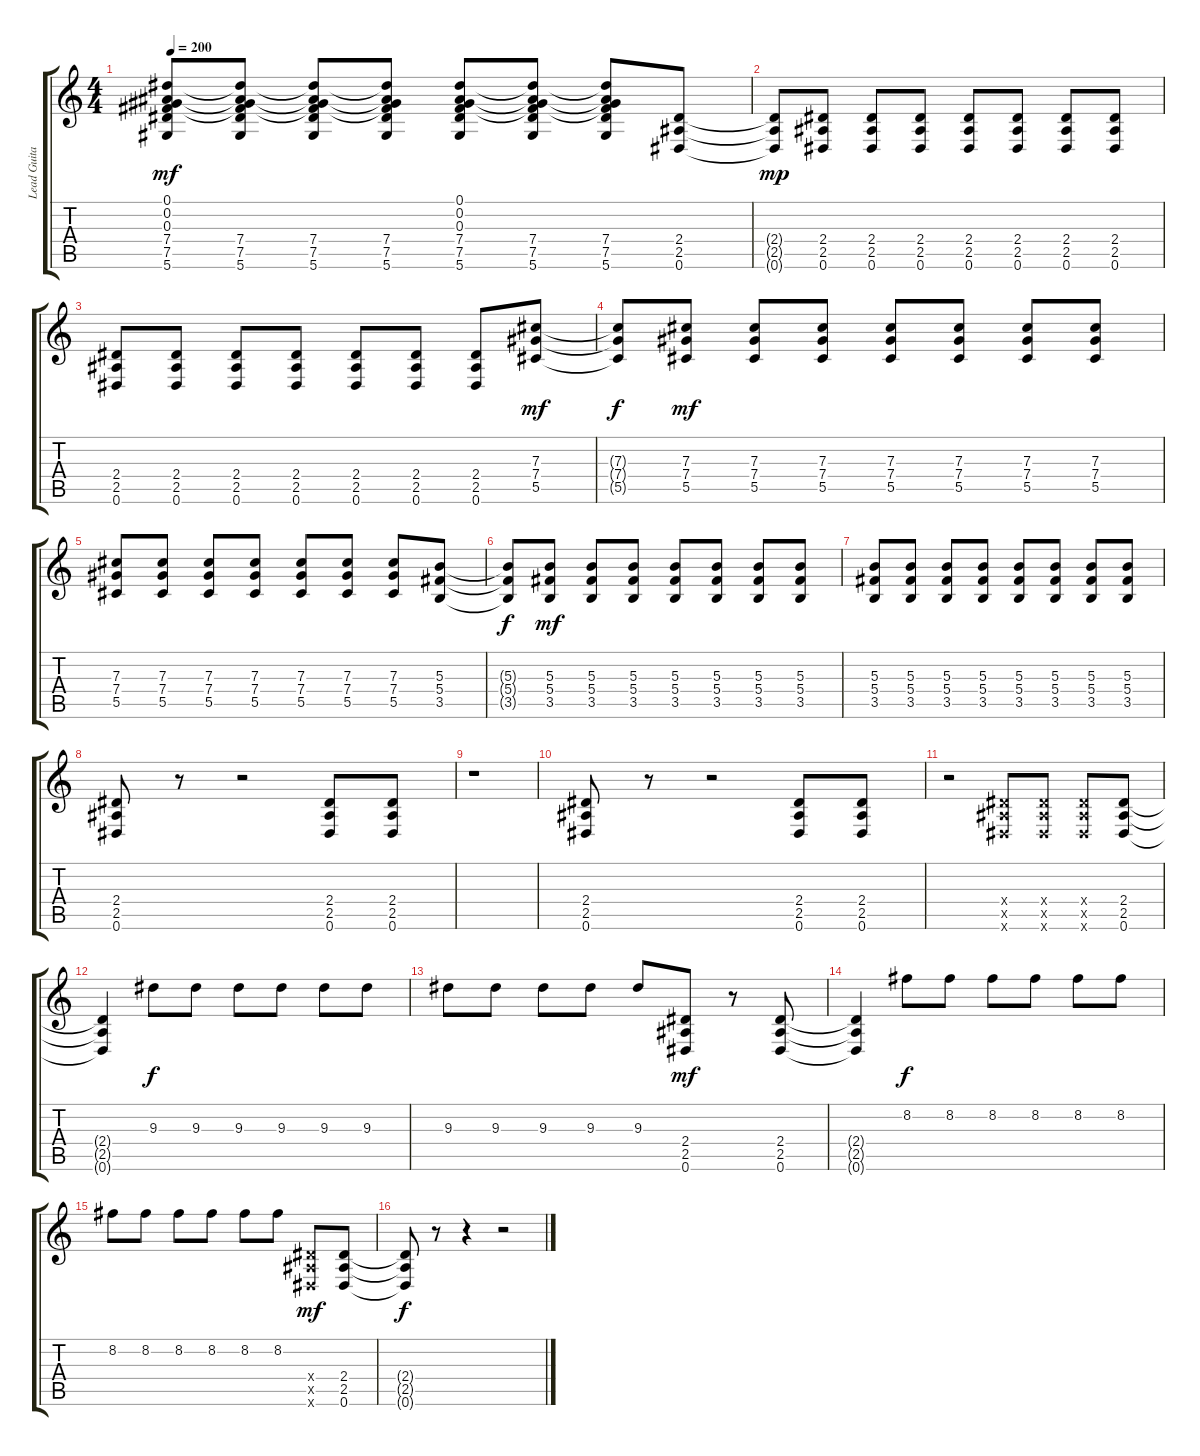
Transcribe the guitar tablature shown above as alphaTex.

\track ("Lead Guitar" "Lead Guita") {instrument distortionguitar}
\staff {score tabs}
\tuning (Eb4 Bb3 Gb3 Db3 Ab2 Eb2) {hide}
\ts (4 4)
\tempo 200
\clef g2
\ks c
(0.1 0.2 0.3 7.4 7.5 5.6).8{dy mf} (0.1{t} 0.2{t} 0.3{t} 7.4 7.5 5.6).8 (0.1{t} 0.2{t} 0.3{t} 7.4 7.5 5.6).8 (0.1{t} 0.2{t} 0.3{t} 7.4 7.5 5.6).8 (0.1 0.2 0.3 7.4 7.5 5.6).8 (0.1{t} 0.2{t} 0.3{t} 7.4 7.5 5.6).8 (0.1{t} 0.2{t} 0.3{t} 7.4 7.5 5.6).8 (2.4 2.5 0.6).8 |
(2.4{t} 2.5{t} 0.6{t}).8{dy mp} (2.4 2.5 0.6).8 (2.4 2.5 0.6).8 (2.4 2.5 0.6).8 (2.4 2.5 0.6).8 (2.4 2.5 0.6).8 (2.4 2.5 0.6).8 (2.4 2.5 0.6).8 |
(2.4 2.5 0.6).8 (2.4 2.5 0.6).8 (2.4 2.5 0.6).8 (2.4 2.5 0.6).8 (2.4 2.5 0.6).8 (2.4 2.5 0.6).8 (2.4 2.5 0.6).8 (7.3 7.4 5.5).8{dy mf} |
(7.3{t} 7.4{t} 5.5{t}).8{dy f} (7.3 7.4 5.5).8{dy mf} (7.3 7.4 5.5).8 (7.3 7.4 5.5).8 (7.3 7.4 5.5).8 (7.3 7.4 5.5).8 (7.3 7.4 5.5).8 (7.3 7.4 5.5).8 |
(7.3 7.4 5.5).8 (7.3 7.4 5.5).8 (7.3 7.4 5.5).8 (7.3 7.4 5.5).8 (7.3 7.4 5.5).8 (7.3 7.4 5.5).8 (7.3 7.4 5.5).8 (5.3 5.4 3.5).8 |
(5.3{t} 5.4{t} 3.5{t}).8{dy f} (5.3 5.4 3.5).8{dy mf} (5.3 5.4 3.5).8 (5.3 5.4 3.5).8 (5.3 5.4 3.5).8 (5.3 5.4 3.5).8 (5.3 5.4 3.5).8 (5.3 5.4 3.5).8 |
(5.3 5.4 3.5).8 (5.3 5.4 3.5).8 (5.3 5.4 3.5).8 (5.3 5.4 3.5).8 (5.3 5.4 3.5).8 (5.3 5.4 3.5).8 (5.3 5.4 3.5).8 (5.3 5.4 3.5).8 |
(2.4 2.5 0.6).8 r.8 r.2 (2.4 2.5 0.6).8 (2.4 2.5 0.6).8 |
r.1 |
(2.4 2.5 0.6).8 r.8 r.2 (2.4 2.5 0.6).8 (2.4 2.5 0.6).8 |
r.2 (2.4{x} 2.5{x} 0.6{x}).8 (2.4{x} 2.5{x} 0.6{x}).8 (2.4{x} 2.5{x} 0.6{x}).8 (2.4 2.5 0.6).8 |
(2.4{t} 2.5{t} 0.6{t}).4 9.3.8{dy f} 9.3.8 9.3.8 9.3.8 9.3.8 9.3.8 |
9.3.8 9.3.8 9.3.8 9.3.8 9.3.8 (2.4 2.5 0.6).8{dy mf} r.8 (2.4 2.5 0.6).8 |
(2.4{t} 2.5{t} 0.6{t}).4 8.2.8{dy f} 8.2.8 8.2.8 8.2.8 8.2.8 8.2.8 |
8.2.8 8.2.8 8.2.8 8.2.8 8.2.8 8.2.8 (2.4{x} 2.5{x} 0.6{x}).8{dy mf} (2.4 2.5 0.6).8 |
(2.4{t} 2.5{t} 0.6{t}).8{dy f} r.8 r.4 r.2
